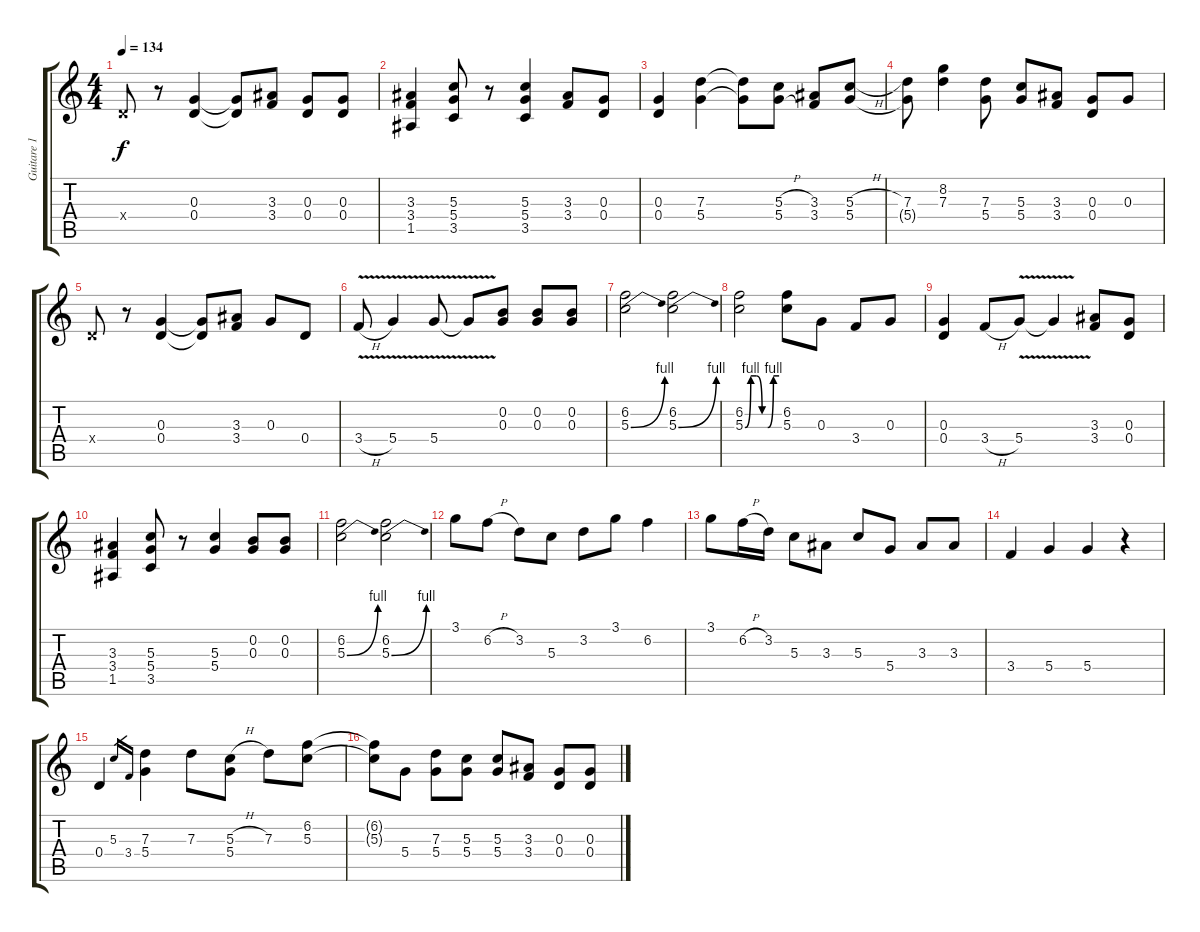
\track ("Guitare 1" "Guitare 1") {instrument overdrivenguitar}
\staff {score tabs}
\tuning (E4 B3 G3 D3 A2 E2) {hide}
\ts (4 4)
\tempo 134
\clef g2
\ks c
0.4{x}.8{dy f} r.8 (0.3 0.4).4 (0.3{t} 0.4{t}).8 (3.3 3.4).8 (0.3 0.4).8 (0.3 0.4).8 |
(3.3 3.4 1.5).4 (5.3 5.4 3.5).8 r.8 (5.3 5.4 3.5).4 (3.3 3.4).8 (0.3 0.4).8 |
(0.3 0.4).4 (7.3 5.4).4 (7.3{t} 5.4{t}).8 (5.3{h} 5.4{h}).8 (3.3 3.4).8 (5.3{h} 5.4).8 |
(7.3 5.4{t}).8 (8.2 7.3).4 (7.3 5.4).8 (5.3 5.4).8 (3.3 3.4).8 (0.3 0.4).8 0.3.8 |
0.4{x}.8 r.8 (0.3 0.4).4 (0.3{t} 0.4{t}).8 (3.3 3.4).8 0.3.8 0.4.8 |
3.4{v h}.8 5.4{v}.4 5.4{v}.8 5.4{t}.8 (0.2 0.3).8 (0.2 0.3).8 (0.2 0.3).8 |
(6.2 5.3{be (bend 0 0 60 4)}).2 (6.2 5.3{be (bend 0 0 60 4)}).2 |
(6.2 5.3{be (custom 0 0 10 4 20 4 30 0 40 0 50 4 60 4)}).2 (6.2 5.3).8 0.3.8 3.4.8 0.3.8 |
(0.3 0.4).4 3.4{h}.8 5.4{v}.8 5.4{v t}.4 (3.3 3.4).8 (0.3 0.4).8 |
(3.3 3.4 1.5).4 (5.3 5.4 3.5).8 r.8 (5.3 5.4).4 (0.2 0.3).8 (0.2 0.3).8 |
(6.2 5.3{be (bend 0 0 60 4)}).2 (6.2 5.3{be (bend 0 0 60 4)}).2 |
3.1.8 6.2{h}.8 3.2.8 5.3.8 3.2.8 3.1.8 6.2.4 |
3.1.8 6.2{h}.16 3.2.16 5.3.8 3.3.8 5.3.8 5.4.8 3.3.8 3.3.8 |
3.4.4 5.4.4 5.4.4 r.4 |
0.4.4 5.3.16{gr} 3.4.16{gr} (7.3 5.4).4 7.3.8 (5.3{h} 5.4).8 7.3.8 (6.2 5.3).8 |
(6.2{t} 5.3{t}).8 5.4.8 (7.3 5.4).8 (5.3 5.4).8 (5.3 5.4).8 (3.3 3.4).8 (0.3 0.4).8 (0.3 0.4).8
